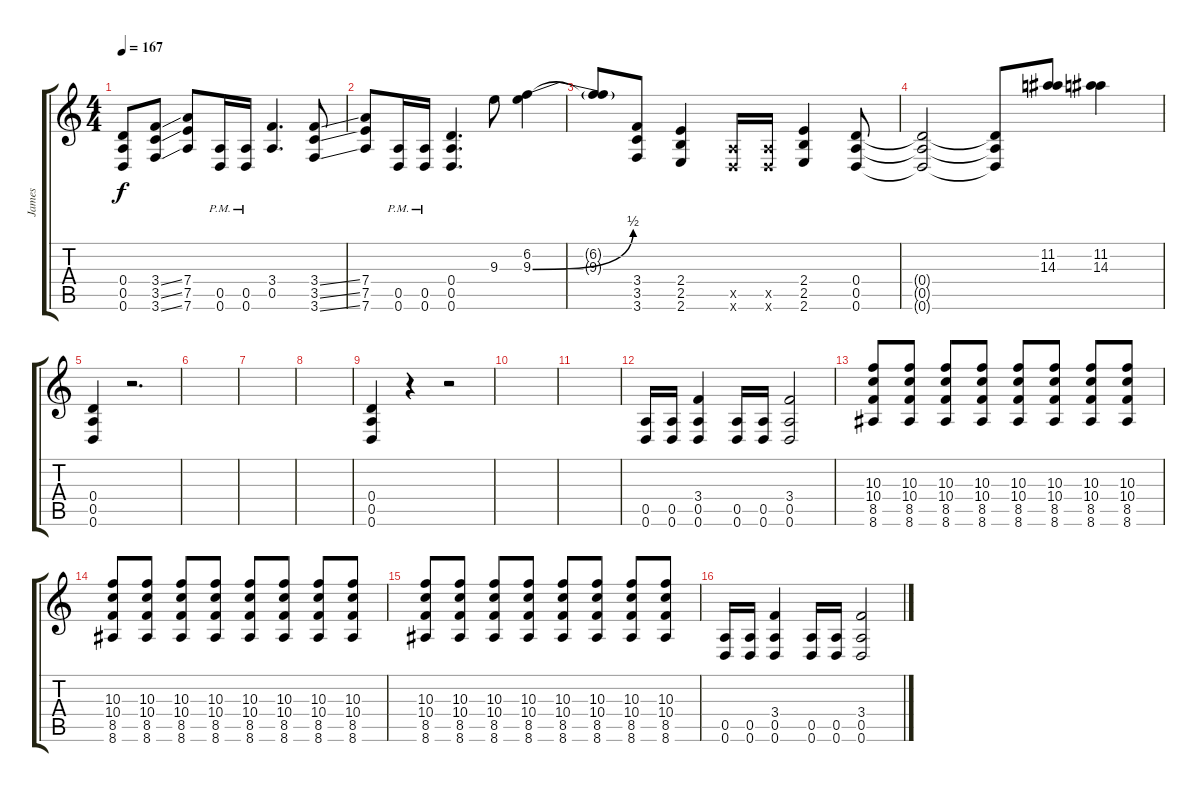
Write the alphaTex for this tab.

\track ("James" "James") {instrument distortionguitar}
\staff {score tabs}
\tuning (E4 B3 G3 D3 A2 D2) {hide}
\ts (4 4)
\tempo 167
\clef g2
\ks c
(0.4 0.5 0.6).8{dy f} (3.4{ss} 3.5{ss} 3.6{ss}).8 (7.4 7.5 7.6).8 (0.5{pm} 0.6{pm}).16 (0.5{pm} 0.6{pm}).16 (3.4 0.5).4{d} (3.4{ss} 3.5{ss} 3.6{ss}).8 |
(7.4 7.5 7.6).8 (0.5{pm} 0.6{pm}).16 (0.5{pm} 0.6{pm}).16 (0.4 0.5 0.6).4{d} 9.3.8 (6.2 9.3{be (bend 0 0 60 2)}).4 |
(6.2{t} 9.3{t}).8 (3.4 3.5 3.6).8 (2.4 2.5 2.6).4 (0.5{x} 0.6{x}).16 (0.5{x} 0.6{x}).16 (2.4 2.5 2.6).4 (0.4 0.5 0.6).8 |
(0.4{t} 0.5{t} 0.6{t}).2 (0.4{t} 0.5{t} 0.6{t}).8 (11.2 14.3).8 (11.2 14.3).4 |
(0.4 0.5 0.6).4 r.2{d} |
|
|
|
(0.4 0.5 0.6).4 r.4 r.2 |
|
|
(0.5 0.6).16 (0.5 0.6).16 (3.4 0.5 0.6).4 (0.5 0.6).16 (0.5 0.6).16 (3.4 0.5 0.6).2 |
(10.3 10.4 8.5 8.6).8 (10.3 10.4 8.5 8.6).8 (10.3 10.4 8.5 8.6).8 (10.3 10.4 8.5 8.6).8 (10.3 10.4 8.5 8.6).8 (10.3 10.4 8.5 8.6).8 (10.3 10.4 8.5 8.6).8 (10.3 10.4 8.5 8.6).8 |
(10.3 10.4 8.5 8.6).8 (10.3 10.4 8.5 8.6).8 (10.3 10.4 8.5 8.6).8 (10.3 10.4 8.5 8.6).8 (10.3 10.4 8.5 8.6).8 (10.3 10.4 8.5 8.6).8 (10.3 10.4 8.5 8.6).8 (10.3 10.4 8.5 8.6).8 |
(10.3 10.4 8.5 8.6).8 (10.3 10.4 8.5 8.6).8 (10.3 10.4 8.5 8.6).8 (10.3 10.4 8.5 8.6).8 (10.3 10.4 8.5 8.6).8 (10.3 10.4 8.5 8.6).8 (10.3 10.4 8.5 8.6).8 (10.3 10.4 8.5 8.6).8 |
(0.5 0.6).16 (0.5 0.6).16 (3.4 0.5 0.6).4 (0.5 0.6).16 (0.5 0.6).16 (3.4 0.5 0.6).2
